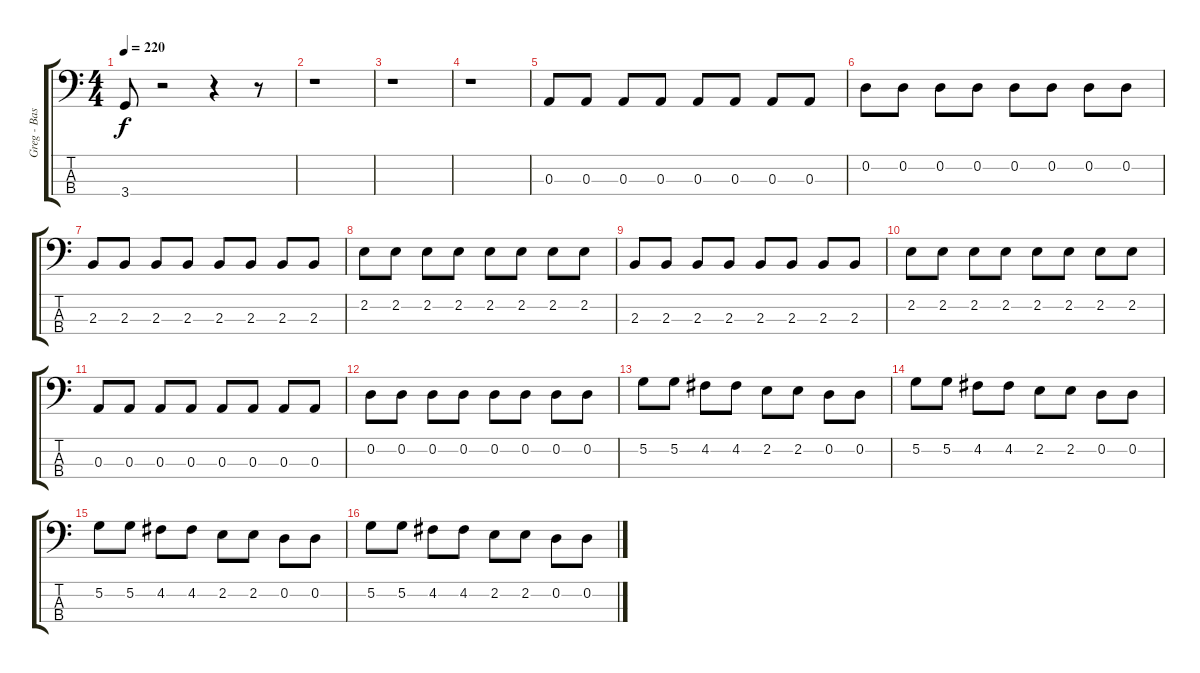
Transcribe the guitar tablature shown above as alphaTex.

\track ("Greg - Bass" "Greg - Bas") {instrument electricbasspick}
\staff {score tabs}
\tuning (G2 D2 A1 E1) {hide}
\ts (4 4)
\tempo 220
\clef f4
\ks c
3.4.8{dy f} r.2 r.4 r.8 |
r.1 |
r.1 |
r.1 |
0.3.8 0.3.8 0.3.8 0.3.8 0.3.8 0.3.8 0.3.8 0.3.8 |
0.2.8 0.2.8 0.2.8 0.2.8 0.2.8 0.2.8 0.2.8 0.2.8 |
2.3.8 2.3.8 2.3.8 2.3.8 2.3.8 2.3.8 2.3.8 2.3.8 |
2.2.8 2.2.8 2.2.8 2.2.8 2.2.8 2.2.8 2.2.8 2.2.8 |
2.3.8 2.3.8 2.3.8 2.3.8 2.3.8 2.3.8 2.3.8 2.3.8 |
2.2.8 2.2.8 2.2.8 2.2.8 2.2.8 2.2.8 2.2.8 2.2.8 |
0.3.8 0.3.8 0.3.8 0.3.8 0.3.8 0.3.8 0.3.8 0.3.8 |
0.2.8 0.2.8 0.2.8 0.2.8 0.2.8 0.2.8 0.2.8 0.2.8 |
5.2.8 5.2.8 4.2.8 4.2.8 2.2.8 2.2.8 0.2.8 0.2.8 |
5.2.8 5.2.8 4.2.8 4.2.8 2.2.8 2.2.8 0.2.8 0.2.8 |
5.2.8 5.2.8 4.2.8 4.2.8 2.2.8 2.2.8 0.2.8 0.2.8 |
5.2.8 5.2.8 4.2.8 4.2.8 2.2.8 2.2.8 0.2.8 0.2.8
